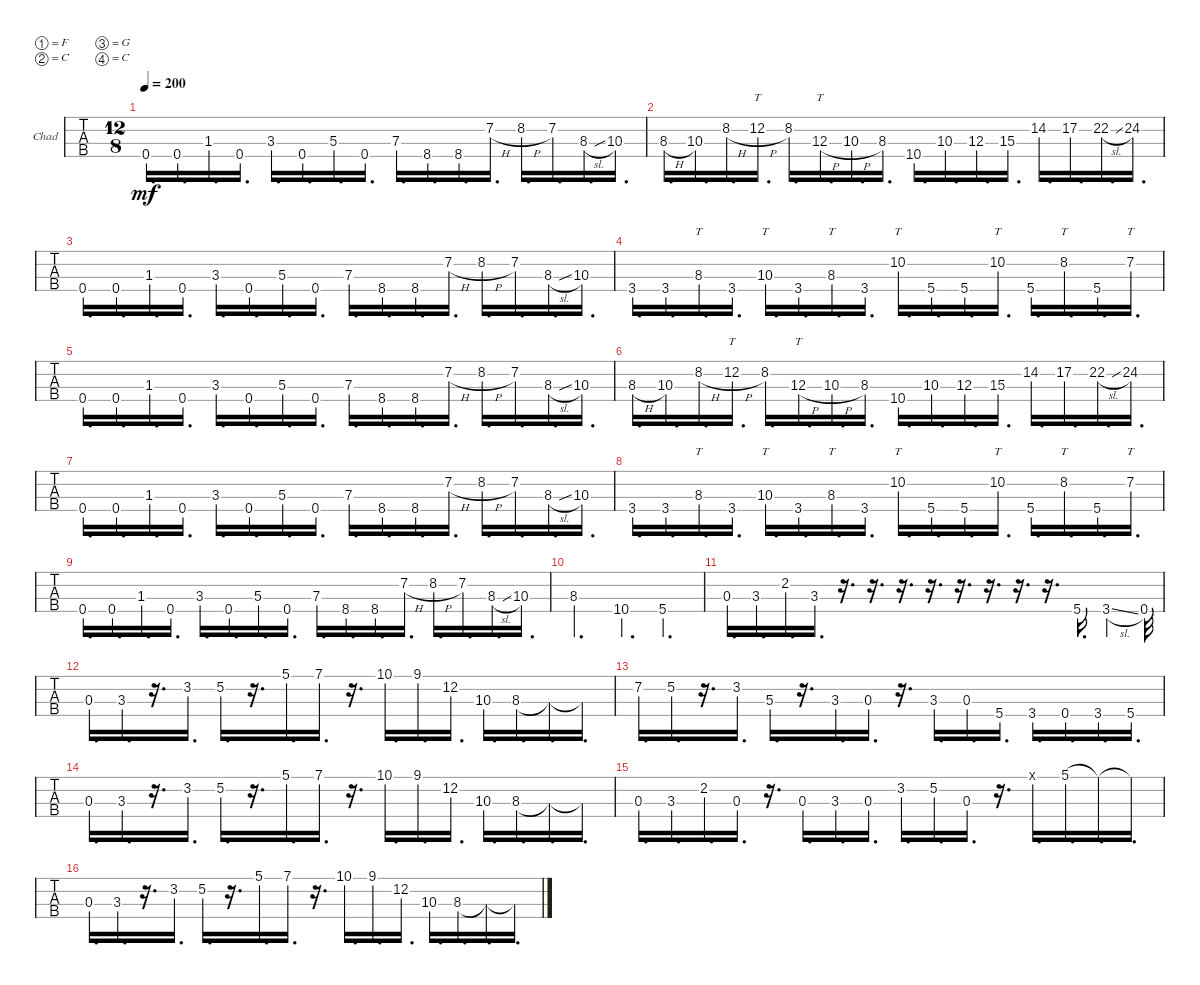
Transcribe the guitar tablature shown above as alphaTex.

\bracketExtendMode groupsimilarinstruments
\firstSystemTrackNameOrientation horizontal
\otherSystemsTrackNameOrientation horizontal
\track ("Doctor Lagorno" "Chad") {instrument electricbassfinger}
\staff {tabs}
\tuning (F2 C2 G1 C1)
\ts (12 8)
\tempo 200
\clef f4
\ks c
0.4.16{d dy mf} 0.4.16{d} 1.3.16{d} 0.4.16{d} 3.3.16{d} 0.4.16{d} 5.3.16{d} 0.4.16{d} 7.3.16{d} 8.4.16{d} 8.4.16{d} 7.2{h}.16{d} 8.2{h}.16{d} 7.2.16{d} 8.3{sl}.16{d} 10.3.16{d} |
8.3{h}.16{d} 10.3.16{d} 8.2{h}.16{d} 12.2{h}.16{tt d} 8.2.16{d} 12.3{h}.16{tt d} 10.3{h}.16{d} 8.3.16{d} 10.4.16{d} 10.3.16{d} 12.3.16{d} 15.3.16{d} 14.2.16{d} 17.2.16{d} 22.2{sl}.16{d} 24.2.16{d} |
0.4.16{d} 0.4.16{d} 1.3.16{d} 0.4.16{d} 3.3.16{d} 0.4.16{d} 5.3.16{d} 0.4.16{d} 7.3.16{d} 8.4.16{d} 8.4.16{d} 7.2{h}.16{d} 8.2{h}.16{d} 7.2.16{d} 8.3{sl}.16{d} 10.3.16{d} |
3.4.16{d} 3.4.16{d} 8.3.16{tt d} 3.4.16{d} 10.3.16{tt d} 3.4.16{d} 8.3.16{tt d} 3.4.16{d} 10.2.16{tt d} 5.4.16{d} 5.4.16{d} 10.2.16{tt d} 5.4.16{d} 8.2.16{tt d} 5.4.16{d} 7.2.16{tt d} |
0.4.16{d} 0.4.16{d} 1.3.16{d} 0.4.16{d} 3.3.16{d} 0.4.16{d} 5.3.16{d} 0.4.16{d} 7.3.16{d} 8.4.16{d} 8.4.16{d} 7.2{h}.16{d} 8.2{h}.16{d} 7.2.16{d} 8.3{sl}.16{d} 10.3.16{d} |
8.3{h}.16{d} 10.3.16{d} 8.2{h}.16{d} 12.2{h}.16{tt d} 8.2.16{d} 12.3{h}.16{tt d} 10.3{h}.16{d} 8.3.16{d} 10.4.16{d} 10.3.16{d} 12.3.16{d} 15.3.16{d} 14.2.16{d} 17.2.16{d} 22.2{sl}.16{d} 24.2.16{d} |
0.4.16{d} 0.4.16{d} 1.3.16{d} 0.4.16{d} 3.3.16{d} 0.4.16{d} 5.3.16{d} 0.4.16{d} 7.3.16{d} 8.4.16{d} 8.4.16{d} 7.2{h}.16{d} 8.2{h}.16{d} 7.2.16{d} 8.3{sl}.16{d} 10.3.16{d} |
3.4.16{d} 3.4.16{d} 8.3.16{tt d} 3.4.16{d} 10.3.16{tt d} 3.4.16{d} 8.3.16{tt d} 3.4.16{d} 10.2.16{tt d} 5.4.16{d} 5.4.16{d} 10.2.16{tt d} 5.4.16{d} 8.2.16{tt d} 5.4.16{d} 7.2.16{tt d} |
0.4.16{d} 0.4.16{d} 1.3.16{d} 0.4.16{d} 3.3.16{d} 0.4.16{d} 5.3.16{d} 0.4.16{d} 7.3.16{d} 8.4.16{d} 8.4.16{d} 7.2{h}.16{d} 8.2{h}.16{d} 7.2.16{d} 8.3{sl}.16{d} 10.3.16{d} |
8.3.2{d} 10.4.4{d} 5.4.4{d} |
0.3.16{d} 3.3.16{d} 2.2.16{d} 3.3.16{d} r.16{d} r.16{d} r.16{d} r.16{d} r.16{d} r.16{d} r.16{d} r.16{d} 5.4.16{d} 3.4{sl}.4 0.4.32 |
0.3.16{d} 3.3.16{d} r.16{d} 3.2.16{d} 5.2.16{d} r.16{d} 5.1.16{d} 7.1.16{d} r.16{d} 10.1.16{d} 9.1.16{d} 12.2.16{d} 10.3.16{d} 8.3.16{d} 8.3{t}.16{d} 8.3{t}.16{d} |
7.2.16{d} 5.2.16{d} r.16{d} 3.2.16{d} 5.3.16{d} r.16{d} 3.3.16{d} 0.3.16{d} r.16{d} 3.3.16{d} 0.3.16{d} 5.4.16{d} 3.4.16{d} 0.4.16{d} 3.4.16{d} 5.4.16{d} |
0.3.16{d} 3.3.16{d} r.16{d} 3.2.16{d} 5.2.16{d} r.16{d} 5.1.16{d} 7.1.16{d} r.16{d} 10.1.16{d} 9.1.16{d} 12.2.16{d} 10.3.16{d} 8.3.16{d} 8.3{t}.16{d} 8.3{t}.16{d} |
0.3.16{d} 3.3.16{d} 2.2.16{d} 0.3.16{d} r.16{d} 0.3.16{d} 3.3.16{d} 0.3.16{d} 3.2.16{d} 5.2.16{d} 0.3.16{d} r.16{d} 0.1{x}.16{d} 5.1.16{d} 5.1{t}.16{d} 5.1{t}.16{d} |
0.3.16{d} 3.3.16{d} r.16{d} 3.2.16{d} 5.2.16{d} r.16{d} 5.1.16{d} 7.1.16{d} r.16{d} 10.1.16{d} 9.1.16{d} 12.2.16{d} 10.3.16{d} 8.3.16{d} 8.3{t}.16{d} 8.3{t}.16{d}
